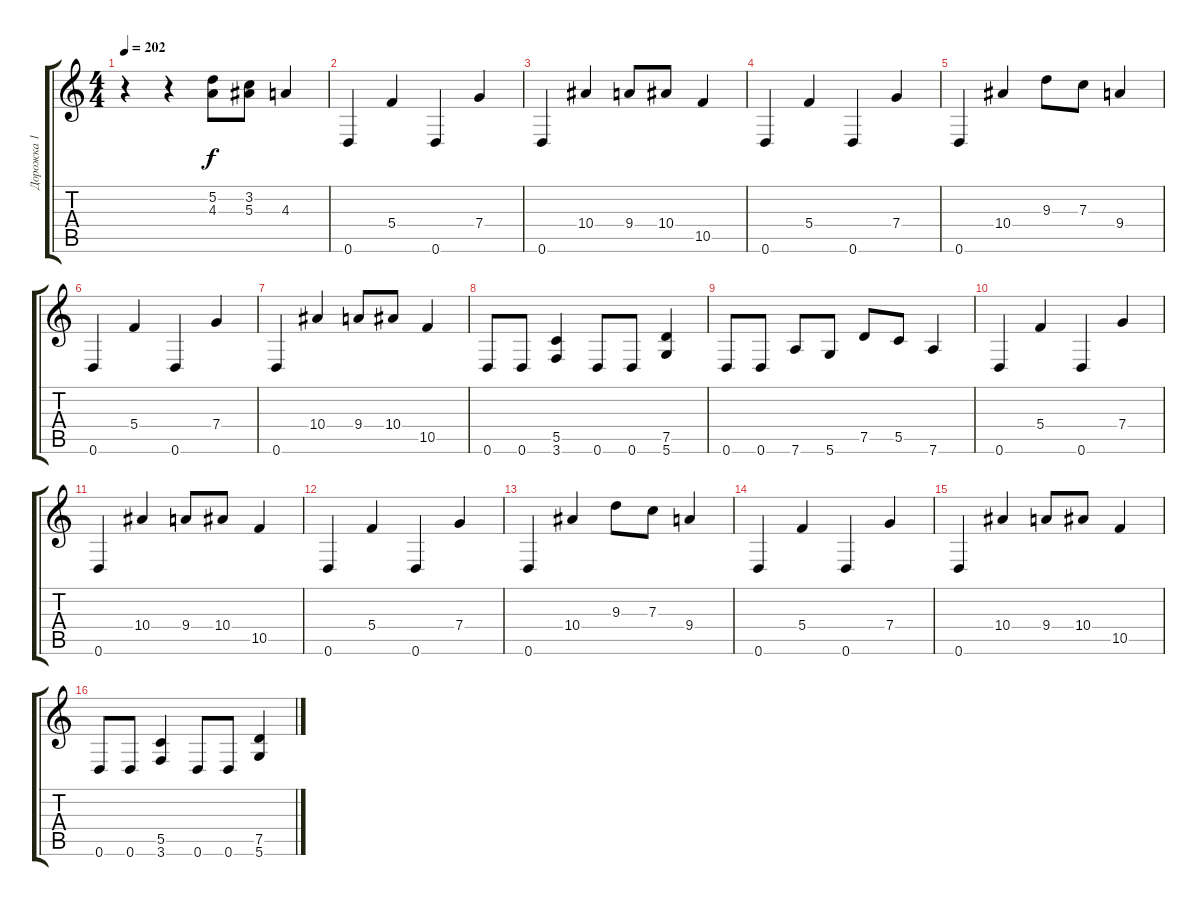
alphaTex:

\track ("Дорожка 1" "Дорожка 1") {instrument distortionguitar}
\staff {score tabs}
\tuning (D4 A3 F3 C3 G2 D2) {hide}
\ts (4 4)
\tempo 202
\clef g2
\ks c
r.4{dy f} r.4 (5.2 4.3).8 (3.2 5.3).8 4.3.4 |
0.6.4 5.4.4 0.6.4 7.4.4 |
0.6.4 10.4.4 9.4.8 10.4.8 10.5.4 |
0.6.4 5.4.4 0.6.4 7.4.4 |
0.6.4 10.4.4 9.3.8 7.3.8 9.4.4 |
0.6.4 5.4.4 0.6.4 7.4.4 |
0.6.4 10.4.4 9.4.8 10.4.8 10.5.4 |
0.6.8 0.6.8 (5.5 3.6).4 0.6.8 0.6.8 (7.5 5.6).4 |
0.6.8 0.6.8 7.6.8 5.6.8 7.5.8 5.5.8 7.6.4 |
0.6.4 5.4.4 0.6.4 7.4.4 |
0.6.4 10.4.4 9.4.8 10.4.8 10.5.4 |
0.6.4 5.4.4 0.6.4 7.4.4 |
0.6.4 10.4.4 9.3.8 7.3.8 9.4.4 |
0.6.4 5.4.4 0.6.4 7.4.4 |
0.6.4 10.4.4 9.4.8 10.4.8 10.5.4 |
0.6.8 0.6.8 (5.5 3.6).4 0.6.8 0.6.8 (7.5 5.6).4
